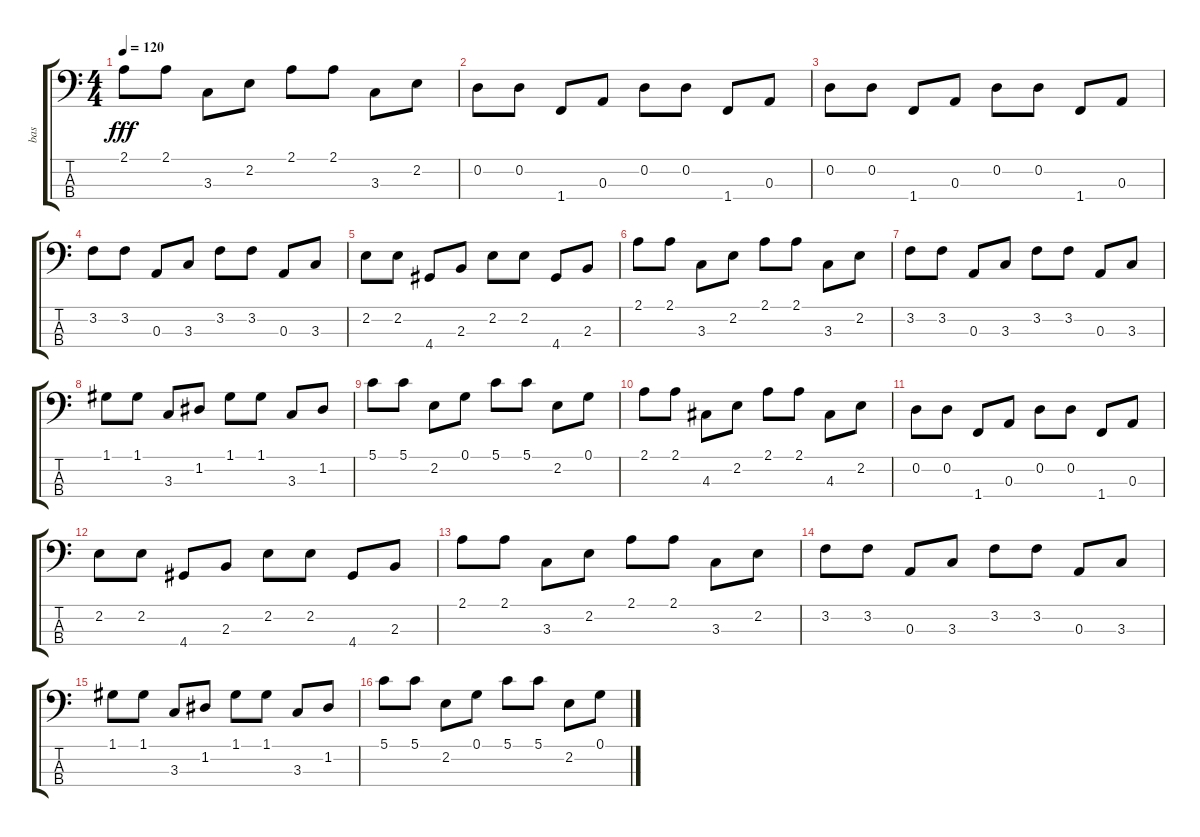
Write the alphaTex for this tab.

\track ("bas" "bas") {instrument acousticbass}
\staff {score tabs}
\tuning (G2 D2 A1 E1) {hide}
\ts (4 4)
\tempo 120
\clef f4
\ks c
2.1.8{dy fff} 2.1.8 3.3.8 2.2.8 2.1.8 2.1.8 3.3.8 2.2.8 |
0.2.8 0.2.8 1.4.8 0.3.8 0.2.8 0.2.8 1.4.8 0.3.8 |
0.2.8 0.2.8 1.4.8 0.3.8 0.2.8 0.2.8 1.4.8 0.3.8 |
3.2.8 3.2.8 0.3.8 3.3.8 3.2.8 3.2.8 0.3.8 3.3.8 |
2.2.8 2.2.8 4.4.8 2.3.8 2.2.8 2.2.8 4.4.8 2.3.8 |
2.1.8 2.1.8 3.3.8 2.2.8 2.1.8 2.1.8 3.3.8 2.2.8 |
3.2.8 3.2.8 0.3.8 3.3.8 3.2.8 3.2.8 0.3.8 3.3.8 |
1.1.8 1.1.8 3.3.8 1.2.8 1.1.8 1.1.8 3.3.8 1.2.8 |
5.1.8 5.1.8 2.2.8 0.1.8 5.1.8 5.1.8 2.2.8 0.1.8 |
2.1.8 2.1.8 4.3.8 2.2.8 2.1.8 2.1.8 4.3.8 2.2.8 |
0.2.8 0.2.8 1.4.8 0.3.8 0.2.8 0.2.8 1.4.8 0.3.8 |
2.2.8 2.2.8 4.4.8 2.3.8 2.2.8 2.2.8 4.4.8 2.3.8 |
2.1.8 2.1.8 3.3.8 2.2.8 2.1.8 2.1.8 3.3.8 2.2.8 |
3.2.8 3.2.8 0.3.8 3.3.8 3.2.8 3.2.8 0.3.8 3.3.8 |
1.1.8 1.1.8 3.3.8 1.2.8 1.1.8 1.1.8 3.3.8 1.2.8 |
5.1.8 5.1.8 2.2.8 0.1.8 5.1.8 5.1.8 2.2.8 0.1.8
